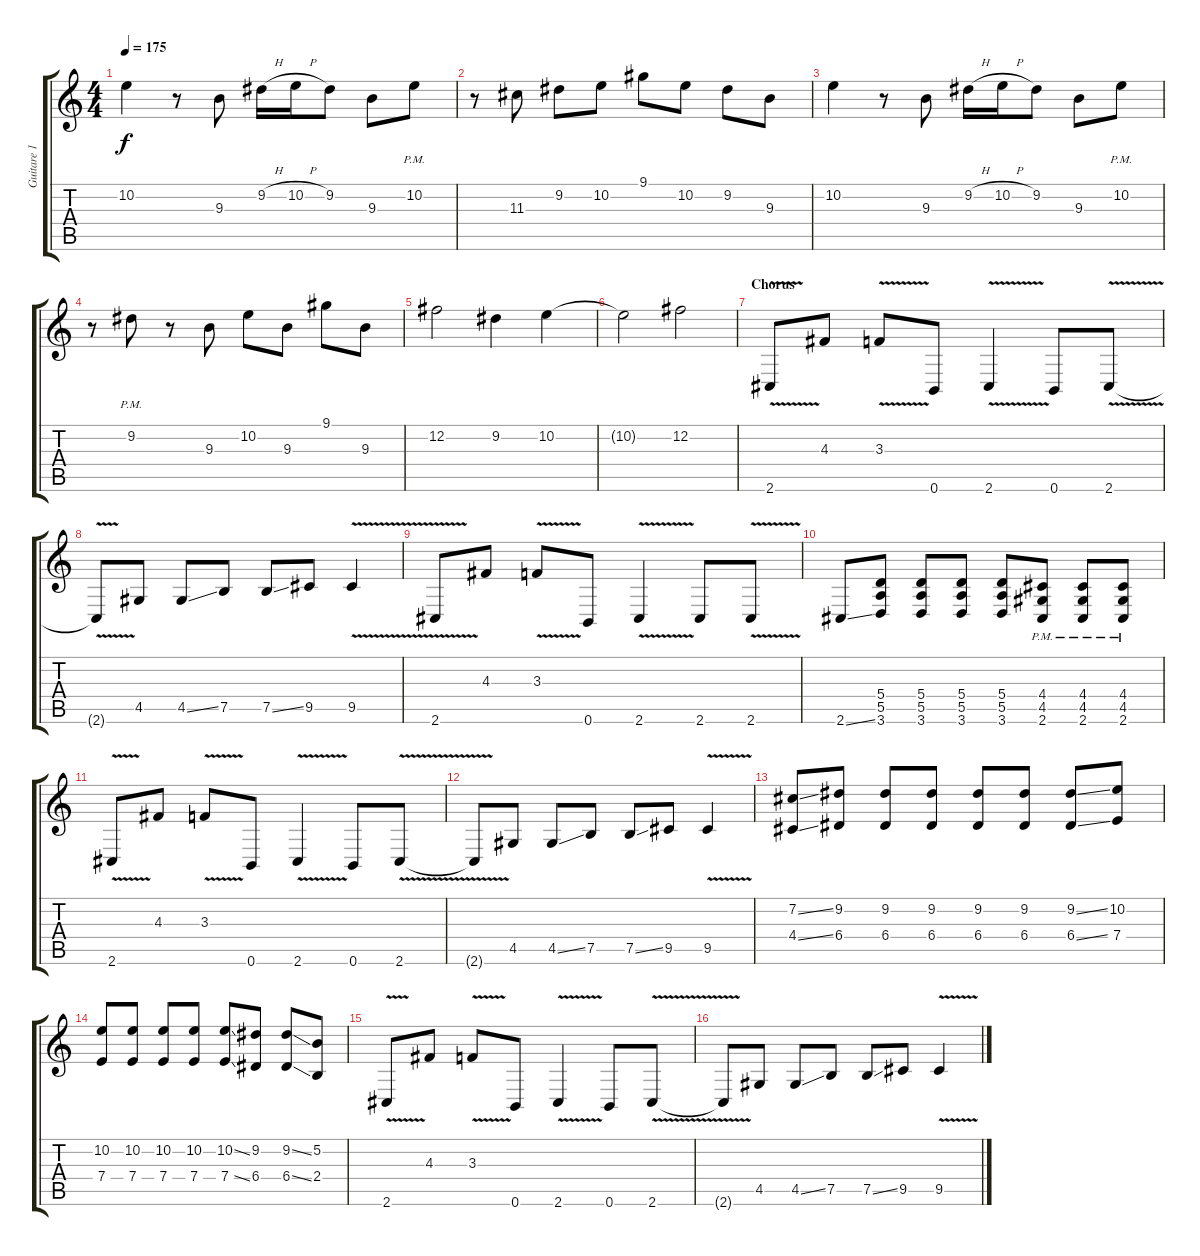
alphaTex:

\track ("Guitare 1" "Guitare 1") {instrument overdrivenguitar}
\staff {score tabs}
\tuning (B3 Gb3 D3 A2 E2 B1) {hide}
\ts (4 4)
\tempo 175
\clef g2
\ks c
10.2.4{dy f} r.8 9.3.8 9.2{h}.16 10.2{h}.16 9.2.8 9.3.8 10.2{pm}.8 |
r.8 11.3.8 9.2.8 10.2.8 9.1.8 10.2.8 9.2.8 9.3.8 |
10.2.4 r.8 9.3.8 9.2{h}.16 10.2{h}.16 9.2.8 9.3.8 10.2{pm}.8 |
r.8 9.2{pm}.8 r.8 9.3.8 10.2.8 9.3.8 9.1.8 9.3.8 |
12.2.2 9.2.4 10.2.4 |
10.2{t}.2 12.2.2 |
\section ("" "Chorus")
2.6{v}.8{volume 13} 4.3.8 3.3{v}.8 0.6.8 2.6{v}.4 0.6.8 2.6{v}.8 |
2.6{t}.8 4.5.8 4.5{ss}.8 7.5.8 7.5{ss}.8 9.5.8 9.5{v}.4 |
2.6{v}.8 4.3.8 3.3{v}.8 0.6.8 2.6{v}.4 2.6.8 2.6{v}.8 |
2.6{ss}.8 (5.4 5.5 3.6).8 (5.4 5.5 3.6).8 (5.4 5.5 3.6).8 (5.4 5.5 3.6).8 (4.4{pm} 4.5{pm} 2.6{pm}).8 (4.4{pm} 4.5{pm} 2.6{pm}).8 (4.4{pm} 4.5{pm} 2.6{pm}).8 |
2.6{v}.8 4.3.8 3.3{v}.8 0.6.8 2.6{v}.4 0.6.8 2.6{v}.8 |
2.6{t}.8 4.5.8 4.5{ss}.8 7.5.8 7.5{ss}.8 9.5.8 9.5{v}.4 |
(7.2{ss} 4.4{ss}).8 (9.2 6.4).8 (9.2 6.4).8 (9.2 6.4).8 (9.2 6.4).8 (9.2 6.4).8 (9.2{ss} 6.4{ss}).8 (10.2 7.4).8 |
(10.2 7.4).8 (10.2 7.4).8 (10.2 7.4).8 (10.2 7.4).8 (10.2{ss} 7.4{ss}).8 (9.2 6.4).8 (9.2{ss} 6.4{ss}).8 (5.2 2.4).8 |
2.6{v}.8 4.3.8 3.3{v}.8 0.6.8 2.6{v}.4 0.6.8 2.6{v}.8 |
2.6{t}.8 4.5.8 4.5{ss}.8 7.5.8 7.5{ss}.8 9.5.8 9.5{v}.4
